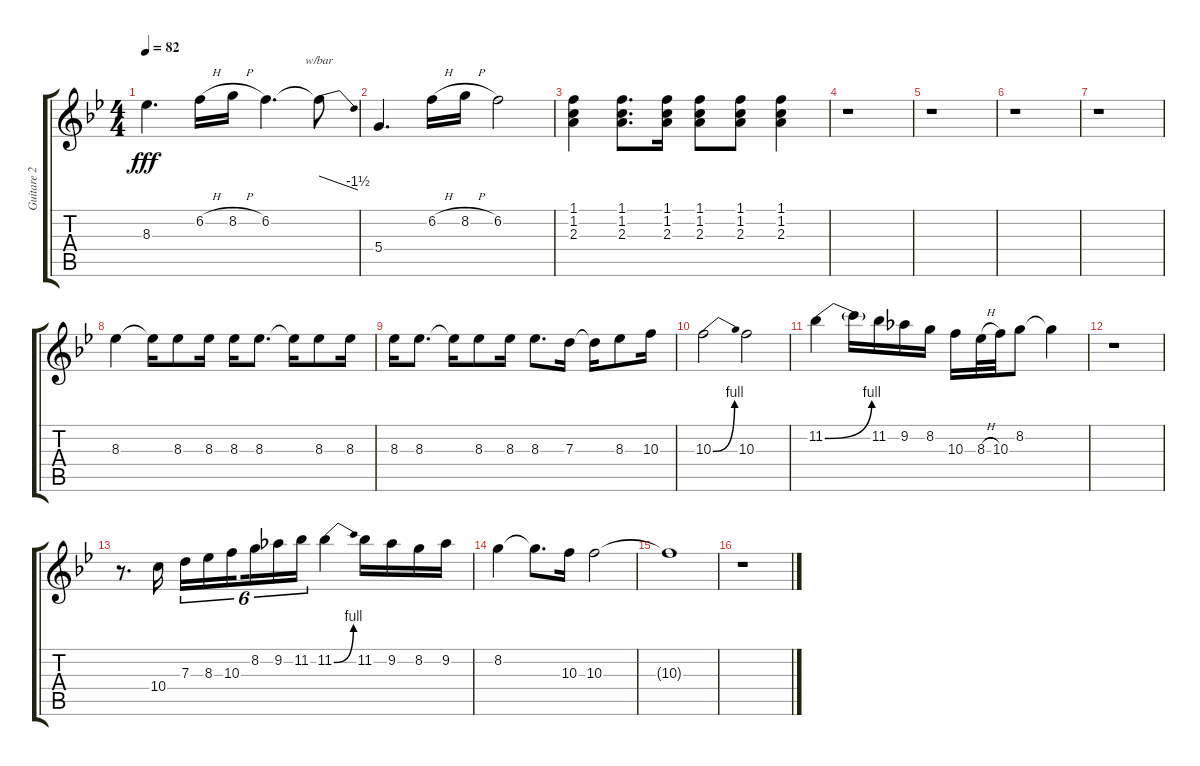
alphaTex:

\track ("Guitare 2" "Guitare 2") {instrument distortionguitar}
\staff {score tabs}
\tuning (E4 B3 G3 D3 A2 E2) {hide}
\ts (4 4)
\tempo 82
\clef g2
\ks bb
8.3.4{d dy fff} 6.2{h}.16 8.2{h}.16 6.2.4{d} 6.2{t}.8{tbe (dive default 0 0 60 -6)} |
5.4.4{d} 6.2{h}.16 8.2{h}.16 6.2.2 |
(1.1 1.2 2.3).4 (1.1 1.2 2.3).8{d} (1.1 1.2 2.3).16 (1.1 1.2 2.3).8 (1.1 1.2 2.3).8 (1.1 1.2 2.3).4 |
r.1 |
r.1 |
r.1 |
r.1 |
8.3.4 8.3{t}.16 8.3.8 8.3.16 8.3.16 8.3.8{d} 8.3{t}.16 8.3.8 8.3.16 |
8.3.16 8.3.8{d} 8.3{t}.16 8.3.8 8.3.16 8.3.8{d} 7.3.16 7.3{t}.16 8.3.8 10.3.16 |
10.3{be (bend 0 0 60 4)}.2 10.3.2 |
11.2{be (bend 0 0 60 4)}.4 11.2{t}.16 11.2.16 9.2.16 8.2.16 10.3.16 8.3{h}.32 10.3.32 8.2.8 8.2{t}.4 |
r.1 |
r.8{d} 10.4.16 7.3.16{tu (6 4)} 8.3.16{tu (6 4)} 10.3.16{tu (6 4) beam splitsecondary} 8.2.16{tu (6 4)} 9.2.16{tu (6 4)} 11.2.16{tu (6 4)} 11.2{be (bend 0 0 60 4)}.4 11.2.16 9.2.16 8.2.16 9.2.16 |
8.2.4 8.2{t}.8{d} 10.3.16 10.3.2 |
10.3{t}.1 |
r.1
